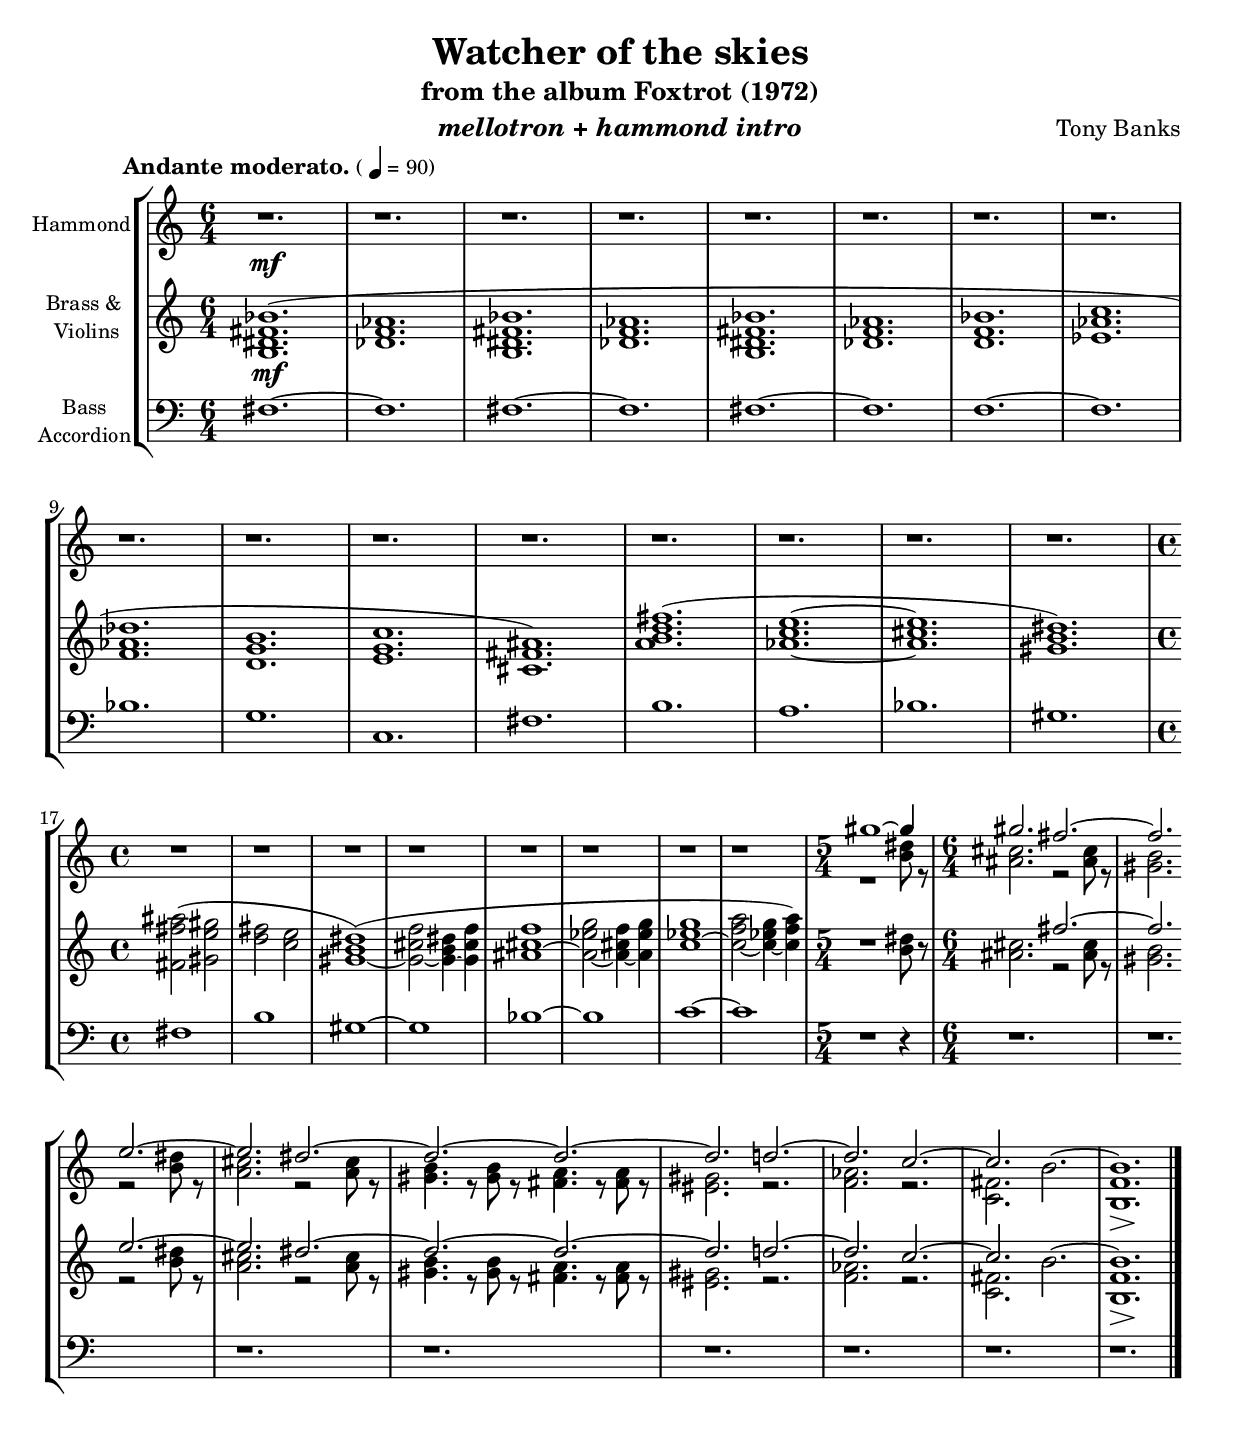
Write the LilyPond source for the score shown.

\version "2.10.13"

global = {
    \key c \major
}


introHammondRight = \relative c' {
    \time 6/4
    r1.\mf r1.
    r1.  r1.
    r1.  r1.
    r1.  r1.
    
    r1.  r1.
    r1.  r1.
    r1.  r1.
    r1.  r1.

    \time 4/4
    r1  r1
    r1  r1
    r1  r1

    r1  r1
    \time 5/4
    << { gis''1~gis4 } \\ { r1 <b, dis>8 r8 } >>
    << { \time 6/4 gis'2. } \\ { <ais, cis>2. } >>
    << { fis'2. ~ fis2. } \\ { r2 <ais, cis>8 r8 <gis b>2. } >>

    << { e'2. ~ e2. } \\ { r2 <b dis>8 r8 <a cis>2. } >>
    << { dis2. ~  dis2.~ } \\ { r2 <a cis>8 r8 <gis b>4. r8  <gis b>8 r8 } >>
    << { dis'2. ~  dis2. } \\ { <fis, a>4. r8  <fis a>8 r8 <eis gis>2. } >>

    << {d'2. ~ d2.} \\ { r2. <aes f>2. } >>
    << {c2. ~ c2.} \\ { r2. <fis, c>2. } >>
    b2. ~ << <b, f' b>1.\> { s4\> s4 s4\! } >>
    \bar "|."
}


introMellotronRight = \relative c' {
    \time 6/4
    <b dis fis bes>1.\mf^(  <des f aes>1.
    <b dis fis bes>1.  <des f aes>1.
    <b dis fis bes>1.  <des f aes>1.
    <d f bes>1.  <ees aes c>1.
    \break

    <f aes des>1. <d g b>1.
    <e g c>1. <cis fis ais>1.)
    <a' b d fis>1.^( <aes c e>1. ~
    <aes cis e>1.  <gis b dis>1.)
    \break

    \time 4/4
    <fis fis' ais>2 (  <gis e' gis>2  <d' fis>2  <c e>2
    <gis b dis>1) ~ (<gis cis f>2 ~ <gis b dis>4 ~ <gis cis f>4
    <ais cis f>1 ~ <ais ees' g>2 ~ <ais cis f>4 ~ <ais ees' g>4
    <c ees g>1 ~ <c f a>2 ~ <c ees g>4 ~ <c f a>4)

    \time 5/4
    r1 <b dis>8 r8 \time 6/4 <ais cis>2.
    << { fis'2. ~ fis2. } \\ { r2 <ais, cis>8 r8 <gis b>2. } >>
    \break

    << { e'2. ~ e2. } \\ { r2 <b dis>8 r8 <a cis>2. } >>
    << { dis2. ~  dis2.~ } \\ { r2 <a cis>8 r8 <gis b>4. r8  <gis b>8 r8 } >>
    << { dis'2. ~  dis2. } \\ { <fis, a>4. r8  <fis a>8 r8 <eis gis>2. } >>

    << {d'2. ~ d2.} \\ { r2. <aes f>2. } >>
    << {c2. ~ c2.} \\ { r2. <fis, c>2. } >>
    b2. ~ << <b, f' b>1.\> { s4\> s4 s4\! } >>
    \bar "|."
}

introMellotronLeft = \relative c {
    \time 6/4
    <fis>1.  ~  <fis>1.
    <fis>1.  ~  <fis>1.
    <fis>1.  ~  <fis>1.
    <f>1.  ~  <f>1.

    <bes>1. <g>1.
    <c,>1. <fis>1.
    <b>1.  <a>1.
    <bes>1. <gis>1.

    \time 4/4
    <fis>1 <b>1
    <gis>1 ~ <gis>1
    <bes>1 ~ <bes>1

    <c>1 ~ <c>1
    \time 5/4 r1~r4 \time 6/4 
    r1.
    r1.

    r1.
    r1.
    r1.

    r1.
    r1.
    r1.
    \bar "|."
}

\book {
    #(set-global-staff-size 15)

    \header {
        title       = "Watcher of the skies"
	subtitle    = "from the album Foxtrot (1972)"
	instrument  = \markup \italic "mellotron + hammond intro"
        composer    = "Tony Banks"
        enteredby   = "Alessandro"
	piece       = \markup { \bold "          Andante moderato." \smaller { (\note #"4"#1 = 90) } }
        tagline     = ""
    }

    \score {
        \new StaffGroup <<
	    \new Staff << 
	        \global
		\set Staff.instrumentName = \markup \smaller { \center-align { "Hammond" } }
                \set Staff.midiInstrument = "organ"
		\clef violin
                \introHammondRight
	    >>
	    \new Staff << 
	        \global
		\set Staff.instrumentName = \markup \smaller { \center-align { "Brass & " \line { "Violins" } } }
                \set Staff.midiInstrument = "string ensemble 1"
		\clef violin
                \introMellotronRight
	    >>
	    \new Staff <<
	        \global
		\set Staff.instrumentName = \markup \smaller { \center-align { "Bass" \line { "Accordion" } } }
                \set Staff.midiInstrument = "accordion"
		\clef bass
                \introMellotronLeft >>
        >>
	\layout {}
	\midi {
            \context {
                \Score tempoWholesPerMinute = #(ly:make-moment 90 4)
            }
        }
    }

}